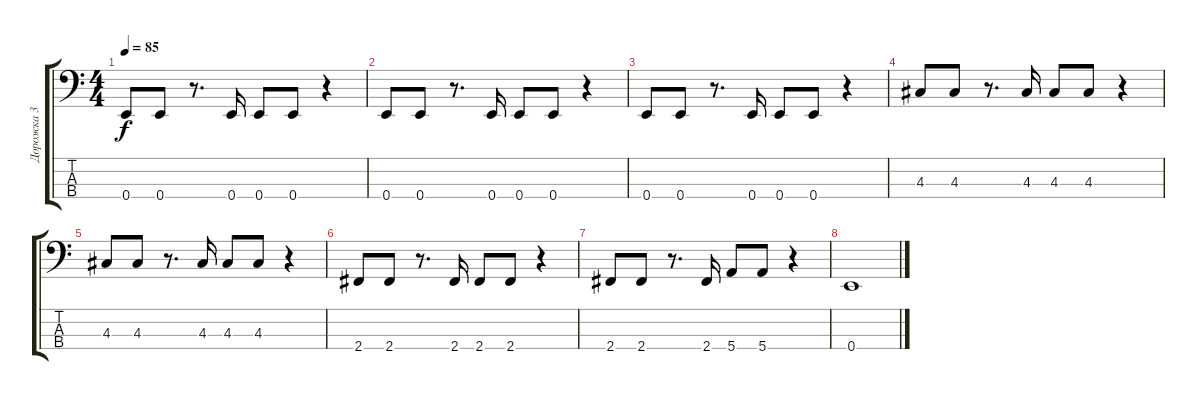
\track ("Дорожка 3" "Дорожка 3") {instrument electricbassfinger}
\staff {score tabs}
\tuning (G2 D2 A1 E1) {hide}
\ts (4 4)
\tempo 85
\clef f4
\ks c
0.4.8{dy f} 0.4.8 r.8{d} 0.4.16 0.4.8 0.4.8 r.4 |
0.4.8 0.4.8 r.8{d} 0.4.16 0.4.8 0.4.8 r.4 |
0.4.8 0.4.8 r.8{d} 0.4.16 0.4.8 0.4.8 r.4 |
4.3.8 4.3.8 r.8{d} 4.3.16 4.3.8 4.3.8 r.4 |
4.3.8 4.3.8 r.8{d} 4.3.16 4.3.8 4.3.8 r.4 |
2.4.8 2.4.8 r.8{d} 2.4.16 2.4.8 2.4.8 r.4 |
2.4.8 2.4.8 r.8{d} 2.4.16 5.4.8 5.4.8 r.4 |
0.4.1
